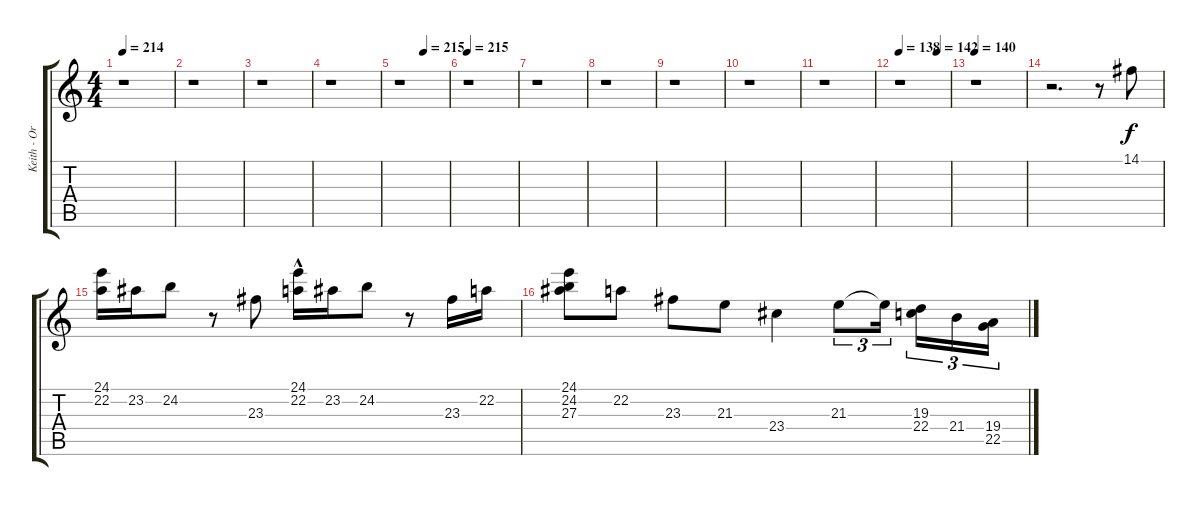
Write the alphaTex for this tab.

\track ("Keith - Organ RH" "Keith - Or") {instrument rockorgan}
\staff {score tabs}
\tuning (E4 B3 G3 D3 A2 E2) {hide}
\ts (4 4)
\tempo 214
\clef g2
\ks c
r.1{dy f} |
r.1 |
r.1 |
r.1 |
\tempo (215 0.5)
r.1 |
\tempo 215
r.1 |
r.1 |
r.1 |
r.1 |
r.1 |
r.1 |
\tempo 138
\tempo (142 0.75)
r.1 |
\tempo 140
r.1 |
r.2{d} r.8 14.1.8 |
(24.1 22.2).16 23.2.16 24.2.8 r.8 23.3.8 (24.1{hac} 22.2).16 23.2.16 24.2.8 r.8 23.3.16 22.2.16 |
(24.1 24.2 27.3).8 22.2.8 23.3.8 21.3.8 23.4.4 21.3.8{tu (3 2)} 21.3{t}.16{tu (3 2)} (19.3 22.4).16{tu (3 2)} 21.4.16{tu (3 2)} (19.4 22.5).16{tu (3 2)}
